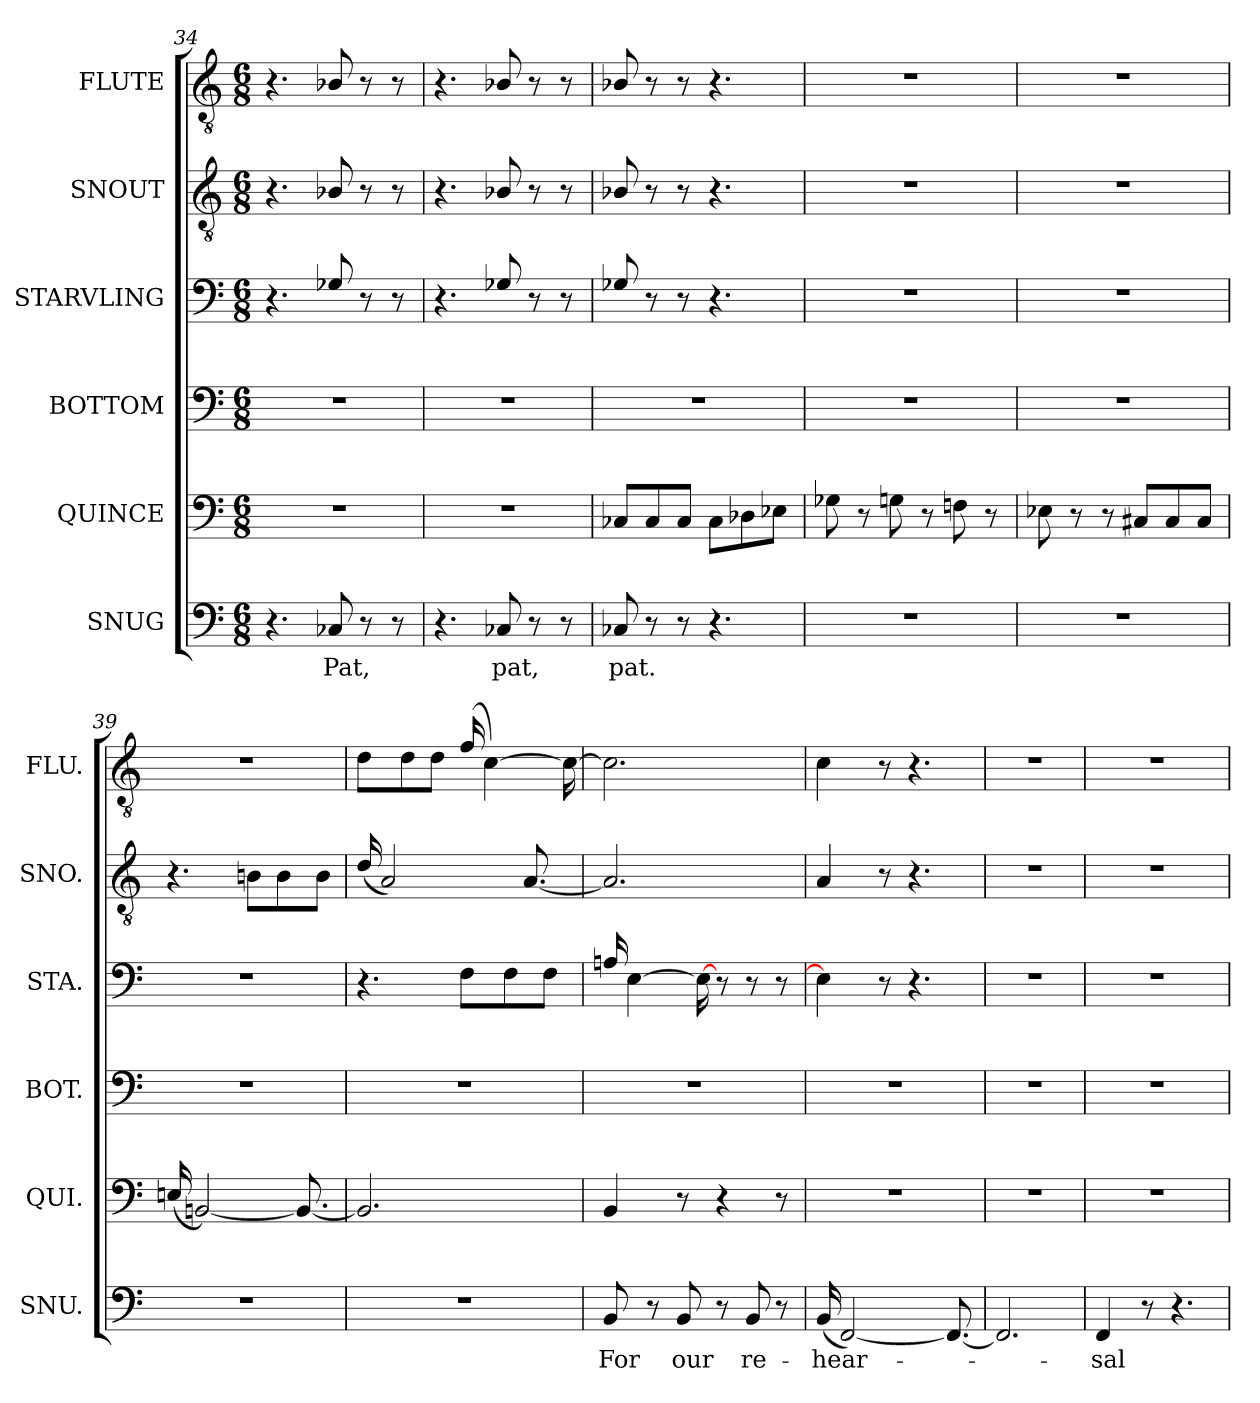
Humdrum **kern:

**kern	**text	**kern	**kern	**kern	**kern	**kern
*part6	*part6	*part5	*part4	*part3	*part2	*part1
*staff6	*staff6	*staff5	*staff4	*staff3	*staff2	*staff1
*I"SNUG	*	*I"QUINCE	*I"BOTTOM	*I"STARVLING	*I"SNOUT	*I"FLUTE
*I'SNU.	*	*I'QUI.	*I'BOT.	*I'STA.	*I'SNO.	*I'FLU.
*clefF4	*	*clefF4	*clefF4	*clefF4	*clefGv2	*clefGv2
*k[]	*	*k[]	*k[]	*k[]	*k[]	*k[]
*M6/8	*	*M6/8	*M6/8	*M6/8	*M6/8	*M6/8
=34	=34	=34	=34	=34	=34	=34
4.r	.	2.r	2.r	4.r	4.r	4.r
8C-X/	Pat,	.	.	8G-X/	8B-X/	8B-X/
8r	.	.	.	8r	8r	8r
8r	.	.	.	8r	8r	8r
!!LO:PB:g=z
=35	=35	=35	=35	=35	=35	=35
4.r	.	2.r	2.r	4.r	4.r	4.r
8C-X/	pat,	.	.	8G-X/	8B-X/	8B-X/
8r	.	.	.	8r	8r	8r
8r	.	.	.	8r	8r	8r
=36	=36	=36	=36	=36	=36	=36
8C-X/	pat.	8C-X/L	2.r	8G-X/	8B-X/	8B-X/
8r	.	8C-/	.	8r	8r	8r
8r	.	8C-/J	.	8r	8r	8r
4.r	.	8C-\L	.	4.r	4.r	4.r
.	.	8D-X\	.	.	.	.
.	.	8E-X\J	.	.	.	.
=37	=37	=37	=37	=37	=37	=37
2.r	.	8G-X\	2.r	2.r	2.r	2.r
.	.	8r	.	.	.	.
.	.	8Gn\	.	.	.	.
.	.	8r	.	.	.	.
.	.	8Fn\	.	.	.	.
.	.	8r	.	.	.	.
=38	=38	=38	=38	=38	=38	=38
2.r	.	8E-X\	2.r	2.r	2.r	2.r
.	.	8r	.	.	.	.
.	.	8r	.	.	.	.
.	.	8C#X/L	.	.	.	.
.	.	8C#/	.	.	.	.
.	.	8C#/J	.	.	.	.
=39	=39	=39	=39	=39	=39	=39
2.r	.	(16En/	2.r	2.r	4.r	2.r
.	.	[2BBn/)	.	.	.	.
.	.	.	.	.	8Bn\L	.
.	.	.	.	.	8B\	.
.	.	8.BB/_	.	.	.	.
.	.	.	.	.	8B\J	.
!!LO:LB:g=z
=40	=40	=40	=40	=40	=40	=40
2.r	.	2.BB/]	2.r	4.r	(16d/	8d\L
.	.	.	.	.	2A/)	.
.	.	.	.	.	.	8d\
.	.	.	.	.	.	8d\J
.	.	.	.	8F\L	.	(16f/
.	.	.	.	.	.	[4c\)
.	.	.	.	8F\	.	.
.	.	.	.	.	[8.A/	.
.	.	.	.	8F\J	.	.
.	.	.	.	.	.	16c\_
=41	=41	=41	=41	=41	=41	=41
8BB/	For	4BB/	2.r	16An/	2.A/]	2.c\]
.	.	.	.	[4E\	.	.
8r	.	.	.	.	.	.
8BB/	our	8r	.	.	.	.
.	.	.	.	16E\_	.	.
8r	.	4r	.	8r	.	.
8BB/	re-	.	.	8r	.	.
8r	.	8r	.	8r	.	.
=42	=42	=42	=42	=42	=42	=42
(16BB/	-hear-	2.r	2.r	4E\]	4A/	4c\
[2FF/)	.	.	.	.	.	.
.	.	.	.	8r	8r	8r
.	.	.	.	4.r	4.r	4.r
8.FF/_	.	.	.	.	.	.
=43	=43	=43	=43	=43	=43	=43
2.FF/]	.	2.r	2.r	2.r	2.r	2.r
=44	=44	=44	=44	=44	=44	=44
4FF/	sal	2.r	2.r	2.r	2.r	2.r
8r	.	.	.	.	.	.
4.r	.	.	.	.	.	.
=	=	=	=	=	=	=
*-	*-	*-	*-	*-	*-	*-
